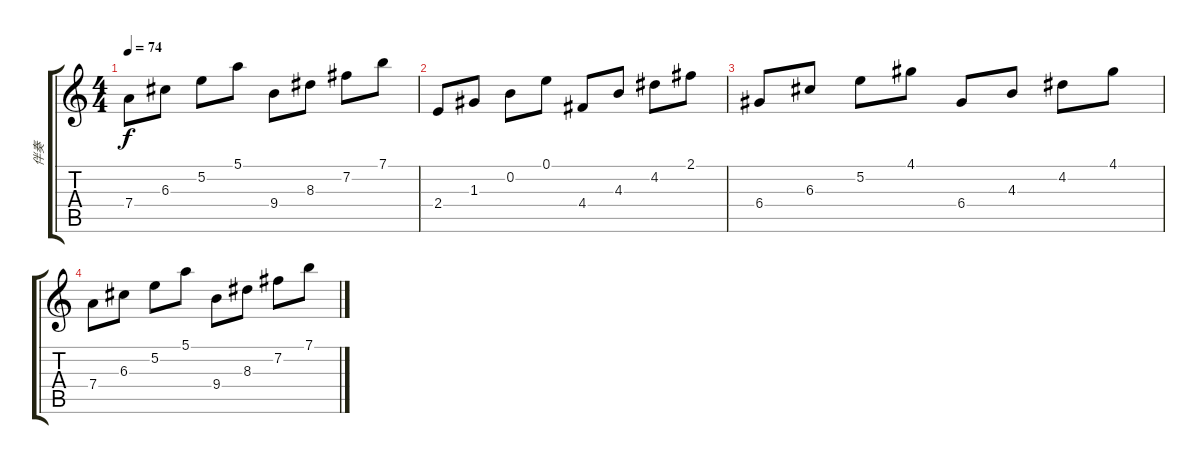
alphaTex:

\track ("伴奏" "伴奏") {instrument acousticguitarsteel}
\staff {score tabs}
\tuning (E4 B3 G3 D3 A2 E2) {hide}
\ts (4 4)
\tempo 74
\clef g2
\ks c
7.4.8{dy f} 6.3.8 5.2.8 5.1.8 9.4.8 8.3.8 7.2.8 7.1.8 |
2.4.8 1.3.8 0.2.8 0.1.8 4.4.8 4.3.8 4.2.8 2.1.8 |
6.4.8 6.3.8 5.2.8 4.1.8 6.4.8 4.3.8 4.2.8 4.1.8 |
7.4.8 6.3.8 5.2.8 5.1.8 9.4.8 8.3.8 7.2.8 7.1.8
